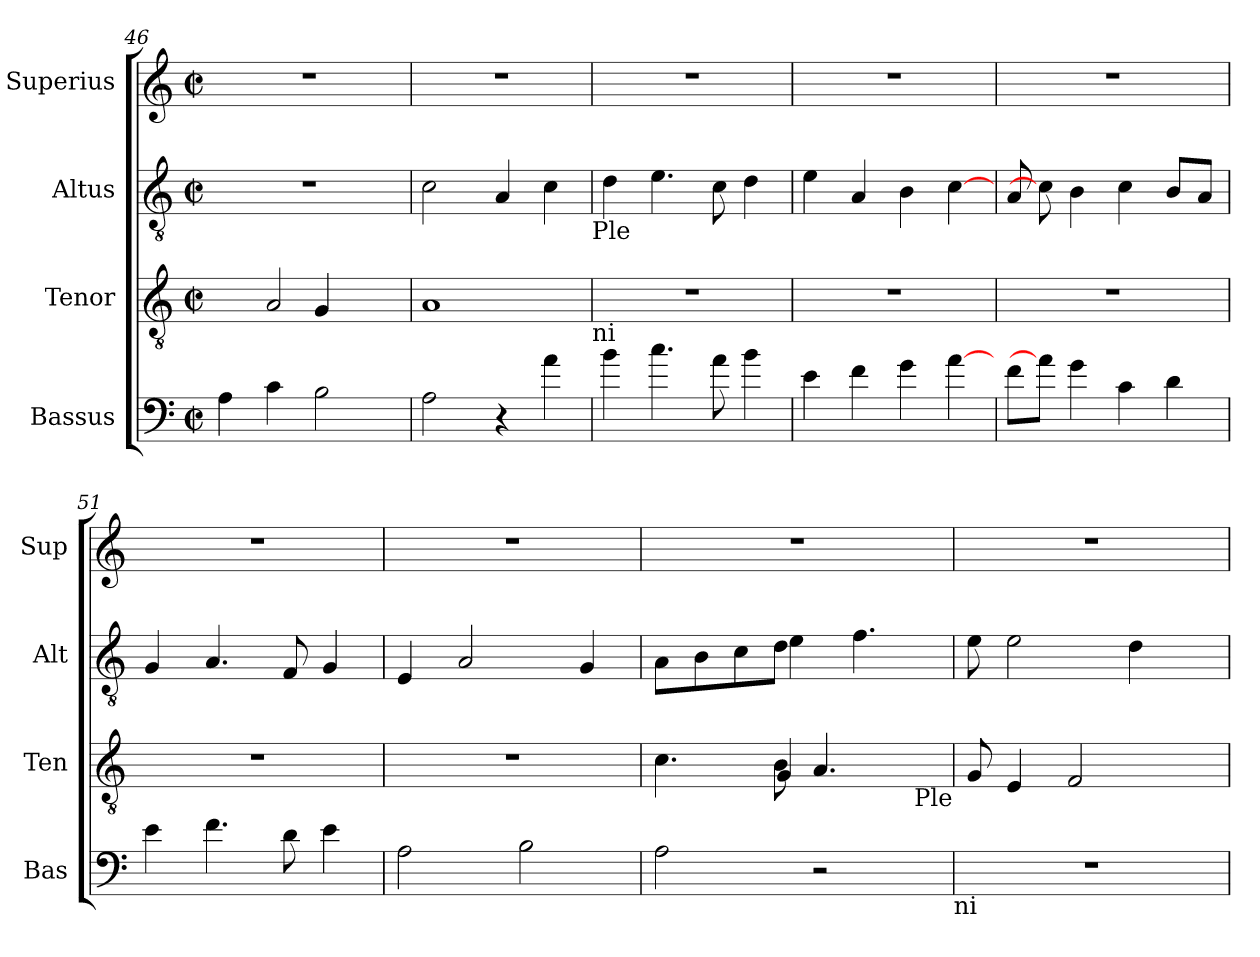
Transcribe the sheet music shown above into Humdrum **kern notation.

**kern	**kern	**kern	**kern
*part4	*part3	*part2	*part1
*staff4	*staff3	*staff2	*staff1
*I"Bassus	*I"Tenor	*I"Altus	*I"Superius
*I'Bas	*I'Ten	*I'Alt	*I'Sup
*clefF4	*clefGv2	*clefGv2	*clefG2
*ITrd7c12	*	*	*
*k[]	*k[]	*k[]	*k[]
*C:	*C:	*C:	*C:
*M2/2	*M2/2	*M2/2	*M2/2
*met(c|)	*met(c|)	*met(c|)	*met(c|)
=46	=46	=46	=46
*	*^	*	*
4AA\	4ryy	2ryy	1r	1r
4C\	2A/	.	.	.
2BB\	.	4G/	.	.
.	4ryy	4ryy	.	.
*	*v	*v	*	*
!!LO:LB:g=z
=47	=47	=47	=47
2AA\	1A	2c\	1r
4r	.	4A/	.
4A\	.	4c\	.
!	!	!LO:TX:b:t=Ple	!
!	!LO:TX:b:t=ni	!	!
=48	=48	=48	=48
4B\	1r	4d\	1r
4.c\	.	4.e\	.
8A\	.	8c\	.
4B\	.	4d\	.
=49	=49	=49	=49
!	!LO:N:vis=1	!	!
4E\	1r	4e\	1r
4F\	.	4A/	.
4G\	.	4B\	.
[4A\	.	[4c\	.
=50	=50	=50	=50
!	!LO:N:vis=1	!	!
8F\L	1r	8A/	1r
8A\J]	.	8c\]	.
4G\	.	4B\	.
4C\	.	4c\	.
4D\	.	8B/L	.
.	.	8A/J	.
=51	=51	=51	=51
4E\	1r	4G/	1r
4.F\	.	4.A/	.
8D\	.	8F/	.
4E\	.	4G/	.
=52	=52	=52	=52
2AA\	1r	4E/	1r
.	.	2A/	.
2BB\	.	.	.
.	.	4G/	.
=53	=53	=53	=53
*	*^	*^	*
2AA\	4.c\	4.ryy	8A\L	4.ryy	1r
.	.	.	8B\	.	.
.	.	.	8c\	.	.
.	8B\	4G/	8d\J	4e\	.
2r	4.A/	.	2ryy	.	.
.	.	4ryy	.	4.f\	.
!	!LO:TX:b:t=Ple	!	!	!	!
.	8ryy	8ryy	.	.	.
*	*	*	*v	*v	*
!LO:TX:b:t=ni	!	!	!	!
=54	=54	=54	=54	=54
!LO:N:vis=1	!	!	!	!
*	*v	*v	*	*
1r	8G/	8e\	1r
.	4E/	2e\	.
.	2F/	.	.
.	.	4d\	.
.	8ryy	8ryy	.
=	=	=	=
*-	*-	*-	*-
